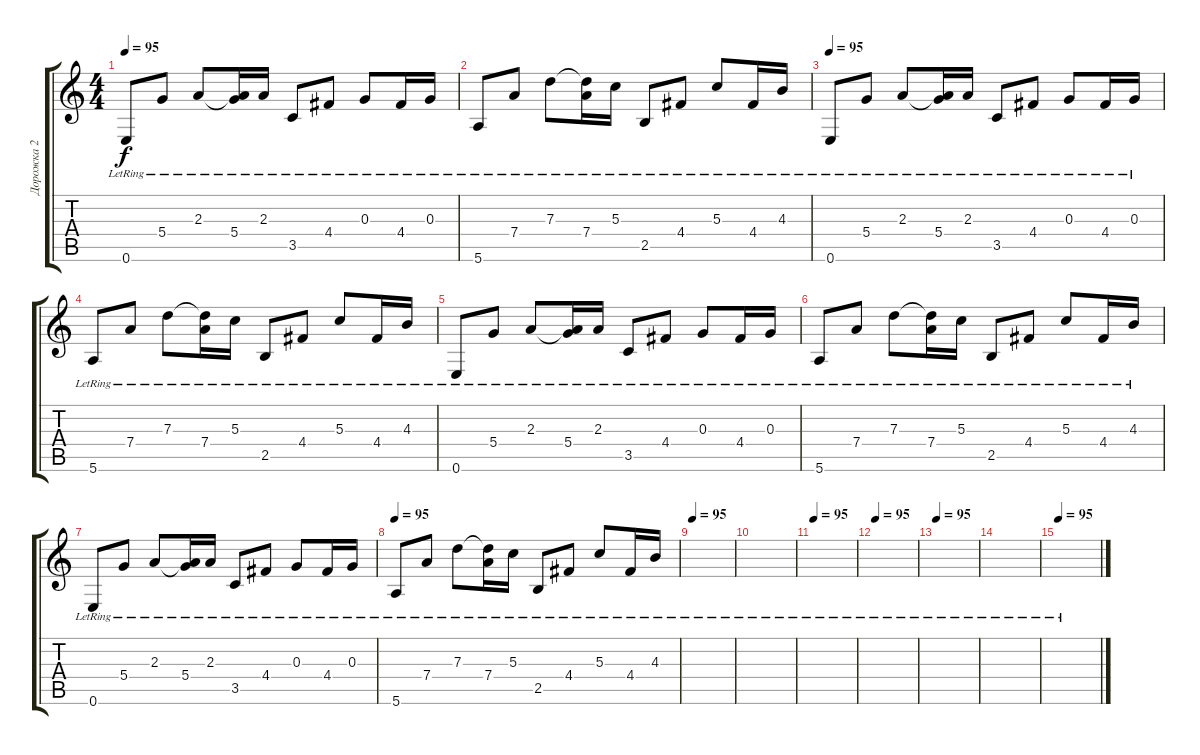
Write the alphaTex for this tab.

\track ("Дорожка 2" "Дорожка 2") {instrument acousticguitarsteel}
\staff {score tabs}
\tuning (E4 B3 G3 D3 A2 E2) {hide}
\ts (4 4)
\tempo 95
\clef g2
\ks c
0.6{lr}.8{dy f} 5.4{lr}.8 2.3{lr}.8 (2.3{t} 5.4{lr}).16 2.3{lr}.16 3.5{lr}.8 4.4{lr}.8 0.3{lr}.8 4.4{lr}.16 0.3{lr}.16 |
5.6{lr}.8 7.4{lr}.8 7.3{lr}.8 (7.3{t} 7.4{lr}).16 5.3{lr}.16 2.5{lr}.8 4.4{lr}.8 5.3{lr}.8 4.4{lr}.16 4.3{lr}.16 |
\tempo 95
0.6{lr}.8 5.4{lr}.8 2.3{lr}.8 (2.3{t} 5.4{lr}).16 2.3{lr}.16 3.5{lr}.8 4.4{lr}.8 0.3{lr}.8 4.4{lr}.16 0.3{lr}.16 |
5.6{lr}.8 7.4{lr}.8 7.3{lr}.8 (7.3{t} 7.4{lr}).16 5.3{lr}.16 2.5{lr}.8 4.4{lr}.8 5.3{lr}.8 4.4{lr}.16 4.3{lr}.16 |
0.6{lr}.8 5.4{lr}.8 2.3{lr}.8 (2.3{t} 5.4{lr}).16 2.3{lr}.16 3.5{lr}.8 4.4{lr}.8 0.3{lr}.8 4.4{lr}.16 0.3{lr}.16 |
5.6{lr}.8 7.4{lr}.8 7.3{lr}.8 (7.3{t} 7.4{lr}).16 5.3{lr}.16 2.5{lr}.8 4.4{lr}.8 5.3{lr}.8 4.4{lr}.16 4.3{lr}.16 |
0.6{lr}.8 5.4{lr}.8 2.3{lr}.8 (2.3{t} 5.4{lr}).16 2.3{lr}.16 3.5{lr}.8 4.4{lr}.8 0.3{lr}.8 4.4{lr}.16 0.3{lr}.16 |
\tempo 95
5.6{lr}.8 7.4{lr}.8 7.3{lr}.8 (7.3{t} 7.4{lr}).16 5.3{lr}.16 2.5{lr}.8 4.4{lr}.8 5.3{lr}.8 4.4{lr}.16 4.3{lr}.16 |
\tempo 95
|
|
\tempo 95
|
\tempo 95
|
\tempo 95
|
|
\tempo 95
